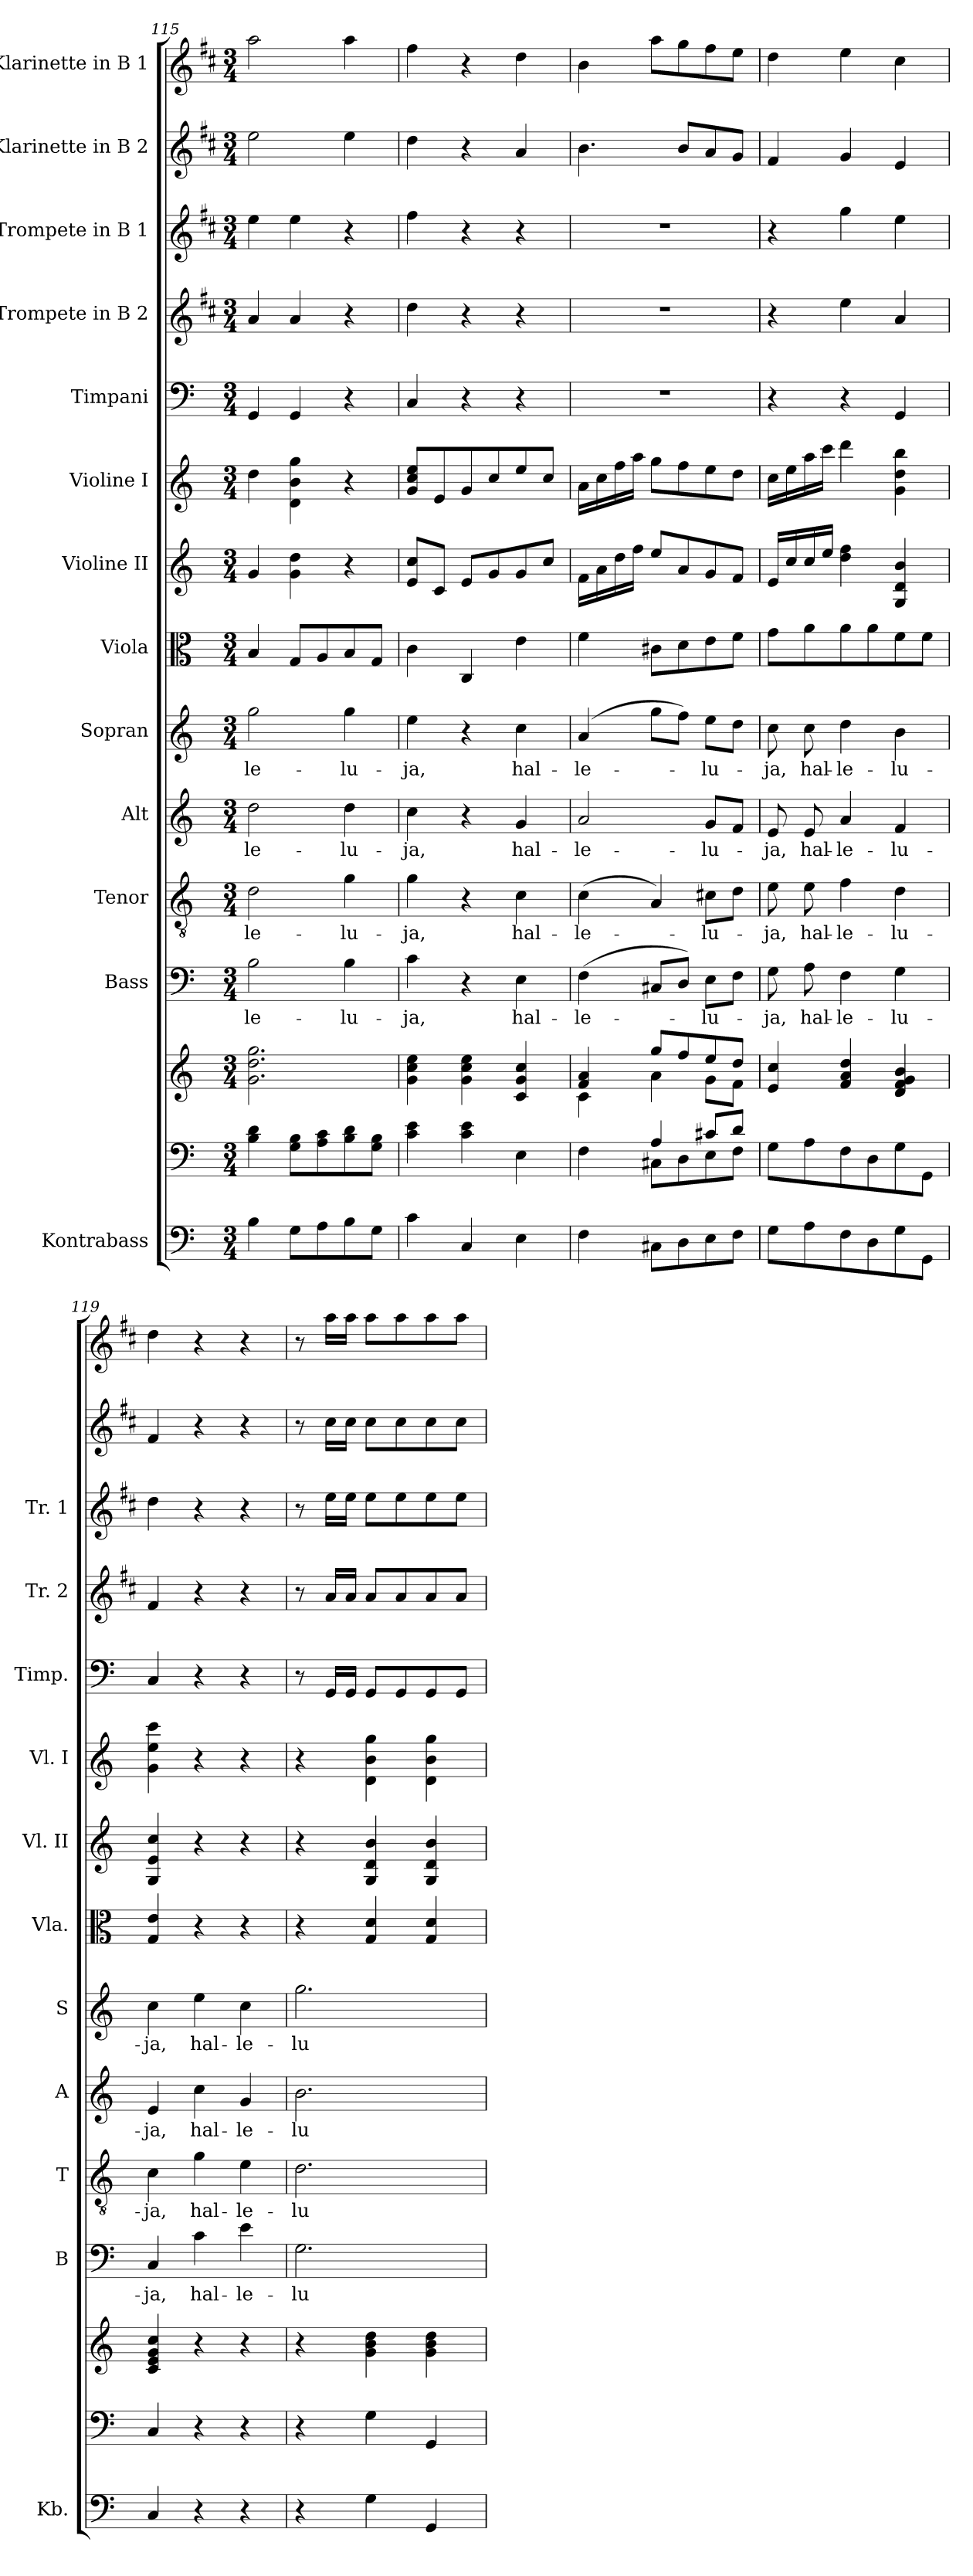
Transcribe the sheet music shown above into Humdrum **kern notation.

**kern	**kern	**kern	**kern	**text	**kern	**text	**kern	**text	**kern	**text	**kern	**kern	**kern	**kern	**kern	**kern	**kern	**kern
*part14	*part13	*part13	*part12	*part12	*part11	*part11	*part10	*part10	*part9	*part9	*part8	*part7	*part6	*part5	*part4	*part3	*part2	*part1
*staff15	*staff14	*staff13	*staff12	*staff12	*staff11	*staff11	*staff10	*staff10	*staff9	*staff9	*staff8	*staff7	*staff6	*staff5	*staff4	*staff3	*staff2	*staff1
*I"Kontrabass	*	*	*I"Bass	*	*I"Tenor	*	*I"Alt	*	*I"Sopran	*	*I"Viola	*I"Violine II	*I"Violine I	*I"Timpani	*I"Trompete in B 2	*I"Trompete in B 1	*I"Klarinette in B 2	*I"Klarinette in B 1
*I'Kb.	*	*	*I'B	*	*I'T	*	*I'A	*	*I'S	*	*I'Vla.	*I'Vl. II	*I'Vl. I	*I'Timp.	*I'Tr. 2	*I'Tr. 1	*	*
*clefF4	*clefF4	*clefG2	*clefF4	*	*clefGv2	*	*clefG2	*	*clefG2	*	*clefC3	*clefG2	*clefG2	*clefF4	*clefG2	*clefG2	*clefG2	*clefG2
*ITrd7c12	*	*	*	*	*	*	*	*	*	*	*	*	*	*	*ITrd1c2	*ITrd1c2	*ITrd1c2	*ITrd1c2
*k[]	*k[]	*k[]	*k[]	*	*k[]	*	*k[]	*	*k[]	*	*k[]	*k[]	*k[]	*k[]	*k[]	*k[]	*k[]	*k[]
*C:	*C:	*C:	*C:	*	*C:	*	*C:	*	*C:	*	*C:	*C:	*C:	*C:	*C:	*C:	*C:	*C:
*M3/4	*M3/4	*M3/4	*M3/4	*	*M3/4	*	*M3/4	*	*M3/4	*	*M3/4	*M3/4	*M3/4	*M3/4	*M3/4	*M3/4	*M3/4	*M3/4
=115	=115	=115	=115	=115	=115	=115	=115	=115	=115	=115	=115	=115	=115	=115	=115	=115	=115	=115
!	!	!	!	!LO:LY:b	!	!LO:LY:b	!	!LO:LY:b	!	!LO:LY:b	!	!	!	!	!	!	!	!
4BB\	4B\ 4d\	2.g\ 2.dd\ 2.gg\	2B\	-le-	2d\	-le-	2dd\	-le-	2gg\	-le-	4B/	4g/	4dd\	4GG/	4g/	4dd\	2dd\	2gg\
8GG\L	8G\ 8B\L	.	.	.	.	.	.	.	.	.	8G/L	4g\ 4dd\	4d\ 4b\ 4gg\	4GG/	4g/	4dd\	.	.
8AA\	8A\ 8c\	.	.	.	.	.	.	.	.	.	8A/	.	.	.	.	.	.	.
!	!	!	!	!LO:LY:b	!	!LO:LY:b	!	!LO:LY:b	!	!LO:LY:b	!	!	!	!	!	!	!	!
8BB\	8B\ 8d\	.	4B\	-lu-	4g\	-lu-	4dd\	-lu-	4gg\	-lu-	8B/	4r	4r	4r	4r	4r	4dd\	4gg\
8GG\J	8G\ 8B\J	.	.	.	.	.	.	.	.	.	8G/J	.	.	.	.	.	.	.
=116	=116	=116	=116	=116	=116	=116	=116	=116	=116	=116	=116	=116	=116	=116	=116	=116	=116	=116
!	!	!	!	!LO:LY:b	!	!LO:LY:b	!	!LO:LY:b	!	!LO:LY:b	!	!	!	!	!	!	!	!
4C\	4c\ 4e\	4g\ 4cc\ 4ee\	4c\	-ja,	4g\	-ja,	4cc\	-ja,	4ee\	-ja,	4c\	8e/ 8cc/L	8g/ 8cc/ 8ee/L	4C/	4cc\	4ee\	4cc\	4ee\
.	.	.	.	.	.	.	.	.	.	.	.	8c/J	8e/	.	.	.	.	.
4CC/	4c\ 4e\	4g\ 4cc\ 4ee\	4r	.	4r	.	4r	.	4r	.	4C/	8e/L	8g/	4r	4r	4r	4r	4r
.	.	.	.	.	.	.	.	.	.	.	.	8g/	8cc/	.	.	.	.	.
!	!	!	!	!LO:LY:b	!	!LO:LY:b	!	!LO:LY:b	!	!LO:LY:b	!	!	!	!	!	!	!	!
4EE\	4E\	4c/ 4g/ 4cc/	4E\	hal-	4c\	hal-	4g/	hal-	4cc\	hal-	4e\	8g/	8ee/	4r	4r	4r	4g/	4cc\
.	.	.	.	.	.	.	.	.	.	.	.	8cc/J	8cc/J	.	.	.	.	.
=117	=117	=117	=117	=117	=117	=117	=117	=117	=117	=117	=117	=117	=117	=117	=117	=117	=117	=117
*	*^	*^	*	*	*	*	*	*	*	*	*	*	*	*	*	*	*	*
!	!	!	!	!	!	!LO:LY:b	!	!LO:LY:b	!	!LO:LY:b	!	!LO:LY:b	!	!	!	!	!	!	!	!
4FF\	4F\	4ryy	4f/ 4a/	4c\	(>4F\	-le-	(>4c\	-le-	2a/	-le-	(4a/	-le-	4f\	16f\LL	16a\LL	2.r	2.r	2.r	4.a\	4a\
.	.	.	.	.	.	.	.	.	.	.	.	.	.	16a\	16cc\	.	.	.	.	.
.	.	.	.	.	.	.	.	.	.	.	.	.	.	16dd\	16ff\	.	.	.	.	.
.	.	.	.	.	.	.	.	.	.	.	.	.	.	16ff\JJ	16aa\JJ	.	.	.	.	.
8CC#X\L	4A/	8C#X\L	8gg/L	4a\	8C#X/L	.	4A/)	.	.	.	8gg\L	.	8c#X\L	8ee/L	8gg\L	.	.	.	.	8gg\L
8DD\	.	8D\	8ff/	.	8D/J)	.	.	.	.	.	8ff\J)	.	8d\	8a/	8ff\	.	.	.	8a/L	8ff\
!	!	!	!	!	!	!LO:LY:b	!	!LO:LY:b	!	!LO:LY:b	!	!LO:LY:b	!	!	!	!	!	!	!	!
8EE\	8c#X/L	8E\	8ee/	8g\L	8E\L	-lu-	8c#X\L	-lu-	8g/L	-lu-	8ee\L	-lu-	8e\	8g/	8ee\	.	.	.	8g/	8ee\
8FF\J	8d/J	8F\J	8dd/J	8f\J	8F\J	.	8d\J	.	8f/J	.	8dd\J	.	8f\J	8f/J	8dd\J	.	.	.	8f/J	8dd\J
!!LO:PB:g=z
=118	=118	=118	=118	=118	=118	=118	=118	=118	=118	=118	=118	=118	=118	=118	=118	=118	=118	=118	=118	=118
!	!	!	!	!	!	!LO:LY:b	!	!LO:LY:b	!	!LO:LY:b	!	!LO:LY:b	!	!	!	!	!	!	!	!
*	*v	*v	*	*	*	*	*	*	*	*	*	*	*	*	*	*	*	*	*	*
*	*	*v	*v	*	*	*	*	*	*	*	*	*	*	*	*	*	*	*	*
8GG\L	8G\L	4e/ 4cc/	8G\	-ja,	8e\	-ja,	8e/	-ja,	8cc\	-ja,	8g\L	16e/LL	16cc\LL	4r	4r	4r	4e/	4cc\
.	.	.	.	.	.	.	.	.	.	.	.	16cc/	16ee\	.	.	.	.	.
!	!	!	!	!LO:LY:b	!	!LO:LY:b	!	!LO:LY:b	!	!LO:LY:b	!	!	!	!	!	!	!	!
8AA\	8A\	.	8A\	hal-	8e\	hal-	8e/	hal-	8cc\	hal-	8a\	16cc/	16aa\	.	.	.	.	.
.	.	.	.	.	.	.	.	.	.	.	.	16ee/JJ	16ccc\JJ	.	.	.	.	.
!	!	!	!	!LO:LY:b	!	!LO:LY:b	!	!LO:LY:b	!	!LO:LY:b	!	!	!	!	!	!	!	!
8FF\	8F\	4f/ 4a/ 4dd/	4F\	-le-	4f\	-le-	4a/	-le-	4dd\	-le-	8a\	4dd\ 4ff\	4ddd\	4r	4dd\	4ff\	4f/	4dd\
8DD\	8D\	.	.	.	.	.	.	.	.	.	8a\	.	.	.	.	.	.	.
!	!	!	!	!LO:LY:b	!	!LO:LY:b	!	!LO:LY:b	!	!LO:LY:b	!	!	!	!	!	!	!	!
8GG\	8G\	4d/ 4f/ 4g/ 4b/	4G\	-lu-	4d\	-lu-	4f/	-lu-	4b\	-lu-	8f\	4G/ 4d/ 4b/	4g\ 4dd\ 4bb\	4GG/	4g/	4dd\	4d/	4b\
8GGG\J	8GG\J	.	.	.	.	.	.	.	.	.	8f\J	.	.	.	.	.	.	.
=119	=119	=119	=119	=119	=119	=119	=119	=119	=119	=119	=119	=119	=119	=119	=119	=119	=119	=119
!	!	!	!	!LO:LY:b	!	!LO:LY:b	!	!LO:LY:b	!	!LO:LY:b	!	!	!	!	!	!	!	!
4CC/	4C/	4c/ 4e/ 4g/ 4cc/	4C/	-ja,	4c\	-ja,	4e/	-ja,	4cc\	-ja,	4G/ 4e/	4G/ 4e/ 4cc/	4g\ 4ee\ 4ccc\	4C/	4e/	4cc\	4e/	4cc\
!	!	!	!	!LO:LY:b	!	!LO:LY:b	!	!LO:LY:b	!	!LO:LY:b	!	!	!	!	!	!	!	!
4r	4r	4r	4c\	hal-	4g\	hal-	4cc\	hal-	4ee\	hal-	4r	4r	4r	4r	4r	4r	4r	4r
!	!	!	!	!LO:LY:b	!	!LO:LY:b	!	!LO:LY:b	!	!LO:LY:b	!	!	!	!	!	!	!	!
4r	4r	4r	4e\	-le-	4e\	-le-	4g/	-le-	4cc\	-le-	4r	4r	4r	4r	4r	4r	4r	4r
=120	=120	=120	=120	=120	=120	=120	=120	=120	=120	=120	=120	=120	=120	=120	=120	=120	=120	=120
!	!	!	!	!LO:LY:b	!	!LO:LY:b	!	!LO:LY:b	!	!LO:LY:b	!	!	!	!	!	!	!	!
4r	4r	4r	2.G\	-lu-	2.d\	-lu-	2.b\	-lu-	2.gg\	-lu-	4r	4r	4r	8r	8r	8r	8r	8r
.	.	.	.	.	.	.	.	.	.	.	.	.	.	16GG/LL	16g/LL	16dd\LL	16b\LL	16gg\LL
.	.	.	.	.	.	.	.	.	.	.	.	.	.	16GG/JJ	16g/JJ	16dd\JJ	16b\JJ	16gg\JJ
4GG\	4G\	4g\ 4b\ 4dd\	.	.	.	.	.	.	.	.	4G/ 4d/	4G/ 4d/ 4b/	4d\ 4b\ 4gg\	8GG/L	8g/L	8dd\L	8b\L	8gg\L
.	.	.	.	.	.	.	.	.	.	.	.	.	.	8GG/	8g/	8dd\	8b\	8gg\
4GGG/	4GG/	4g\ 4b\ 4dd\	.	.	.	.	.	.	.	.	4G/ 4d/	4G/ 4d/ 4b/	4d\ 4b\ 4gg\	8GG/	8g/	8dd\	8b\	8gg\
.	.	.	.	.	.	.	.	.	.	.	.	.	.	8GG/J	8g/J	8dd\J	8b\J	8gg\J
=	=	=	=	=	=	=	=	=	=	=	=	=	=	=	=	=	=	=
*-	*-	*-	*-	*-	*-	*-	*-	*-	*-	*-	*-	*-	*-	*-	*-	*-	*-	*-
